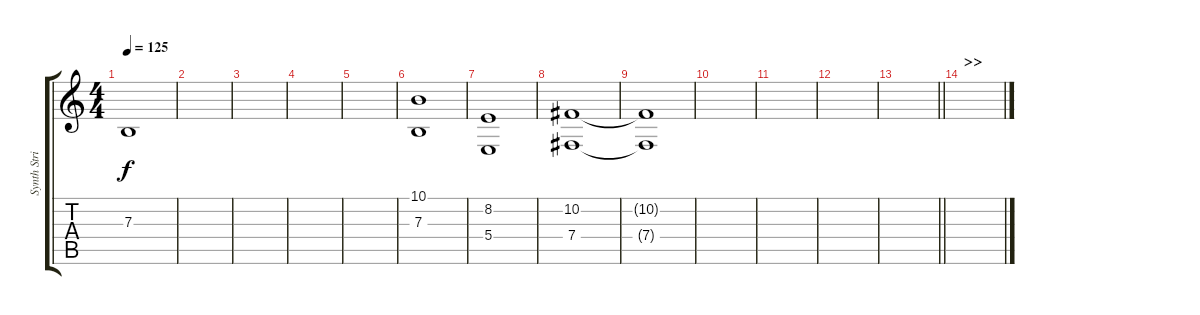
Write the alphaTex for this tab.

\track ("Synth Strings" "Synth Stri") {instrument pad8sweep}
\staff {score tabs}
\tuning (Db4 Ab3 E3 B2 Gb2 Db2) {hide}
\ts (4 4)
\tempo 125
\clef g2
\ks c
7.3{t}.1{dy f} |
|
|
|
|
(10.1 7.3).1 |
(8.2 5.4).1 |
(10.2 7.4).1 |
(10.2{t} 7.4{t}).1 |
|
|
|
\barLineRight lightlight
|
\section ("" ">>")
